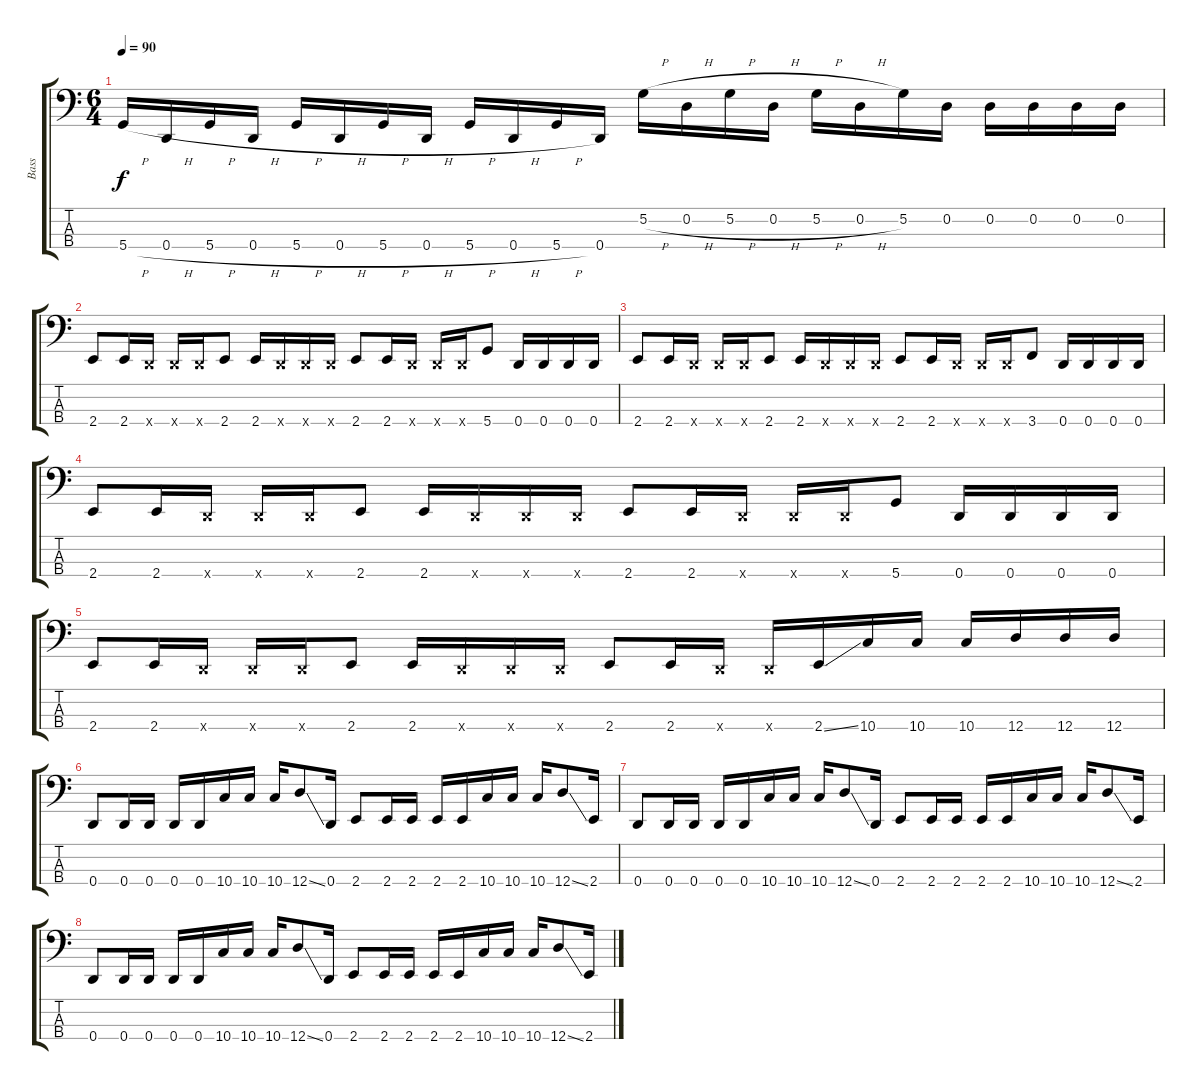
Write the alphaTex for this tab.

\track ("Bass" "Bass") {instrument electricbasspick}
\staff {score tabs}
\tuning (G2 D2 A1 D1) {hide}
\ts (6 4)
\tempo 90
\clef f4
\ks c
5.4{h}.16{dy f} 0.4{h}.16 5.4{h}.16 0.4{h}.16 5.4{h}.16 0.4{h}.16 5.4{h}.16 0.4{h}.16 5.4{h}.16 0.4{h}.16 5.4{h}.16 0.4.16 5.2{h}.16 0.2{h}.16 5.2{h}.16 0.2{h}.16 5.2{h}.16 0.2{h}.16 5.2.16 0.2.16 0.2.16 0.2.16 0.2.16 0.2.16 |
2.4.8 2.4.16 0.4{x}.16 0.4{x}.16 0.4{x}.16 2.4.8 2.4.16 0.4{x}.16 0.4{x}.16 0.4{x}.16 2.4.8 2.4.16 0.4{x}.16 0.4{x}.16 0.4{x}.16 5.4.8 0.4.16 0.4.16 0.4.16 0.4.16 |
2.4.8 2.4.16 0.4{x}.16 0.4{x}.16 0.4{x}.16 2.4.8 2.4.16 0.4{x}.16 0.4{x}.16 0.4{x}.16 2.4.8 2.4.16 0.4{x}.16 0.4{x}.16 0.4{x}.16 3.4.8 0.4.16 0.4.16 0.4.16 0.4.16 |
2.4.8 2.4.16 0.4{x}.16 0.4{x}.16 0.4{x}.16 2.4.8 2.4.16 0.4{x}.16 0.4{x}.16 0.4{x}.16 2.4.8 2.4.16 0.4{x}.16 0.4{x}.16 0.4{x}.16 5.4.8 0.4.16 0.4.16 0.4.16 0.4.16 |
2.4.8 2.4.16 0.4{x}.16 0.4{x}.16 0.4{x}.16 2.4.8 2.4.16 0.4{x}.16 0.4{x}.16 0.4{x}.16 2.4.8 2.4.16 0.4{x}.16 0.4{x}.16 2.4{ss}.16 10.4.16 10.4.16 10.4.16 12.4.16 12.4.16 12.4.16 |
0.4.8 0.4.16 0.4.16 0.4.16 0.4.16 10.4.16 10.4.16 10.4.16 12.4{ss}.8 0.4.16 2.4.8 2.4.16 2.4.16 2.4.16 2.4.16 10.4.16 10.4.16 10.4.16 12.4{ss}.8 2.4.16 |
0.4.8 0.4.16 0.4.16 0.4.16 0.4.16 10.4.16 10.4.16 10.4.16 12.4{ss}.8 0.4.16 2.4.8 2.4.16 2.4.16 2.4.16 2.4.16 10.4.16 10.4.16 10.4.16 12.4{ss}.8 2.4.16 |
0.4.8 0.4.16 0.4.16 0.4.16 0.4.16 10.4.16 10.4.16 10.4.16 12.4{ss}.8 0.4.16 2.4.8 2.4.16 2.4.16 2.4.16 2.4.16 10.4.16 10.4.16 10.4.16 12.4{ss}.8 2.4.16
